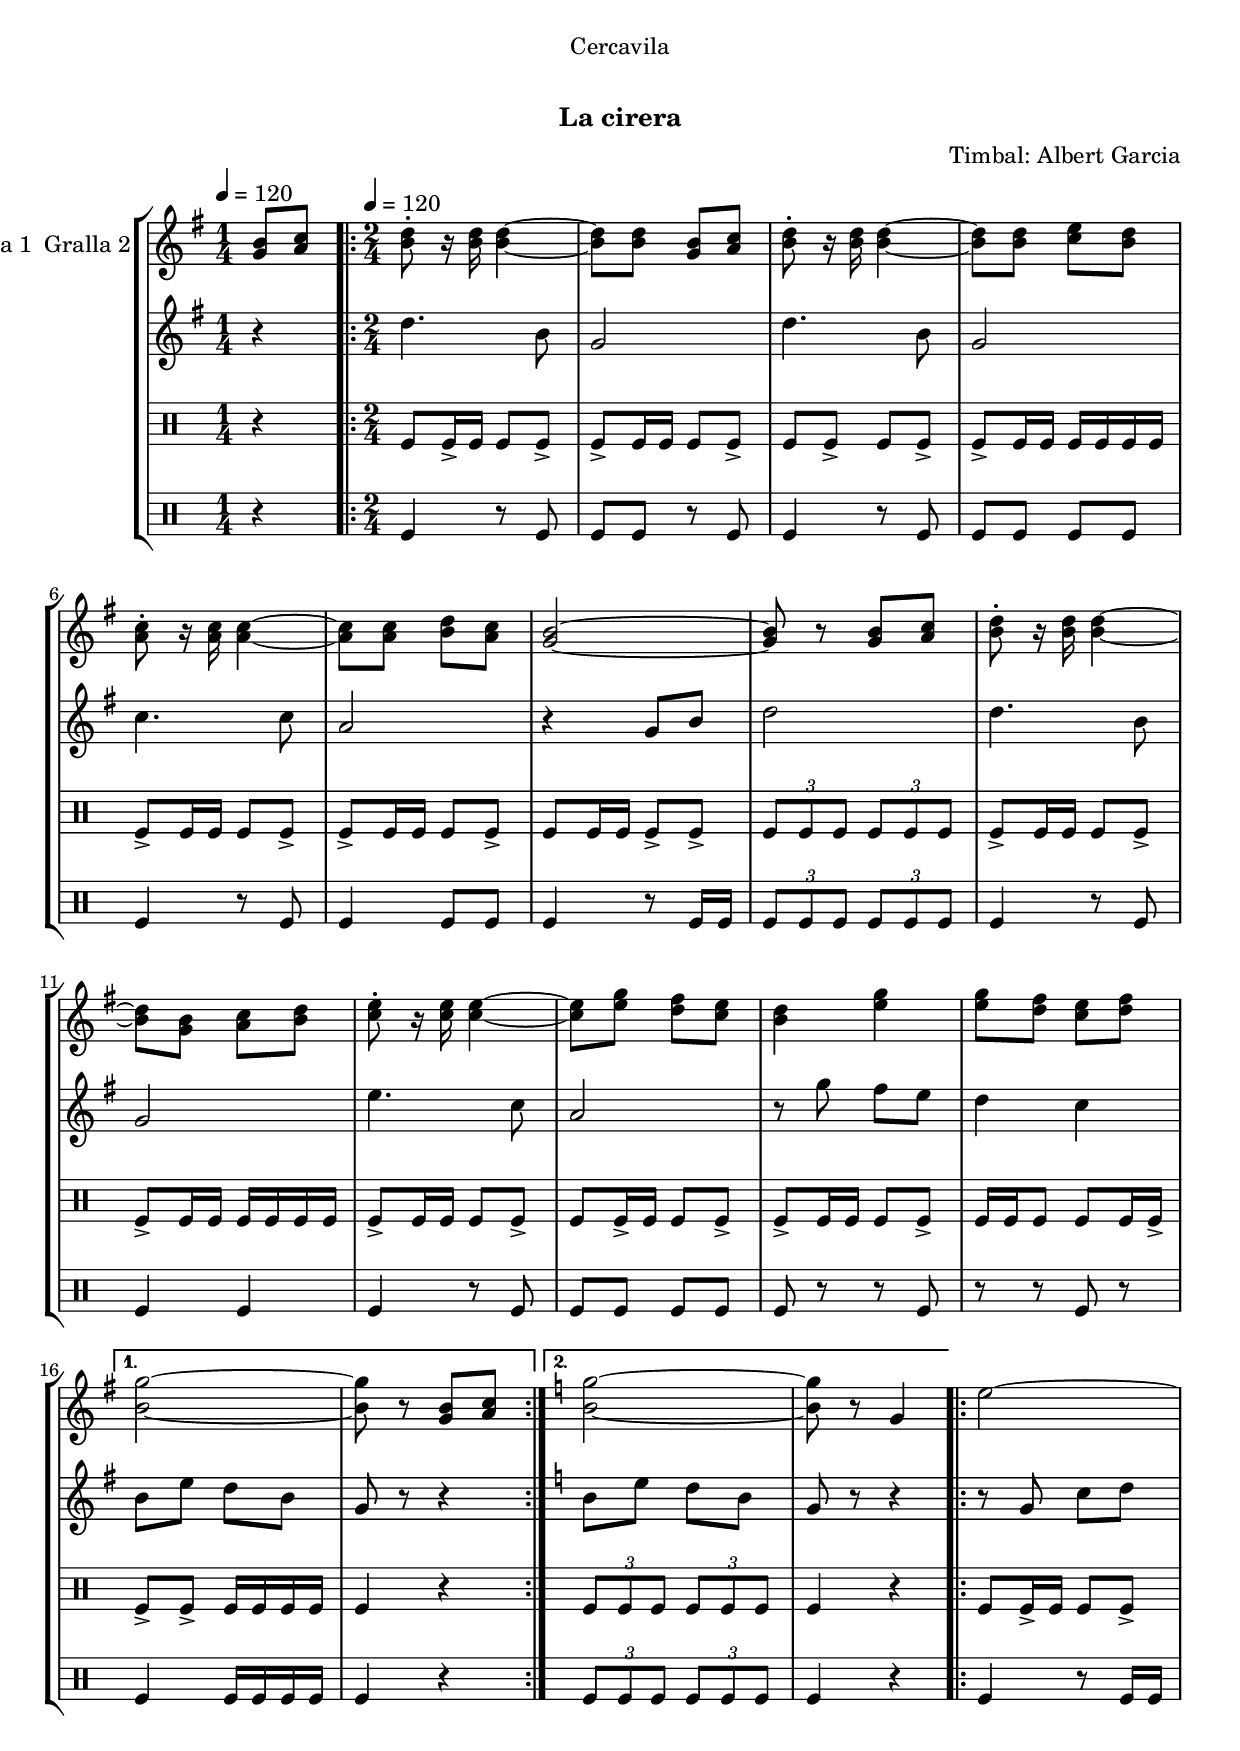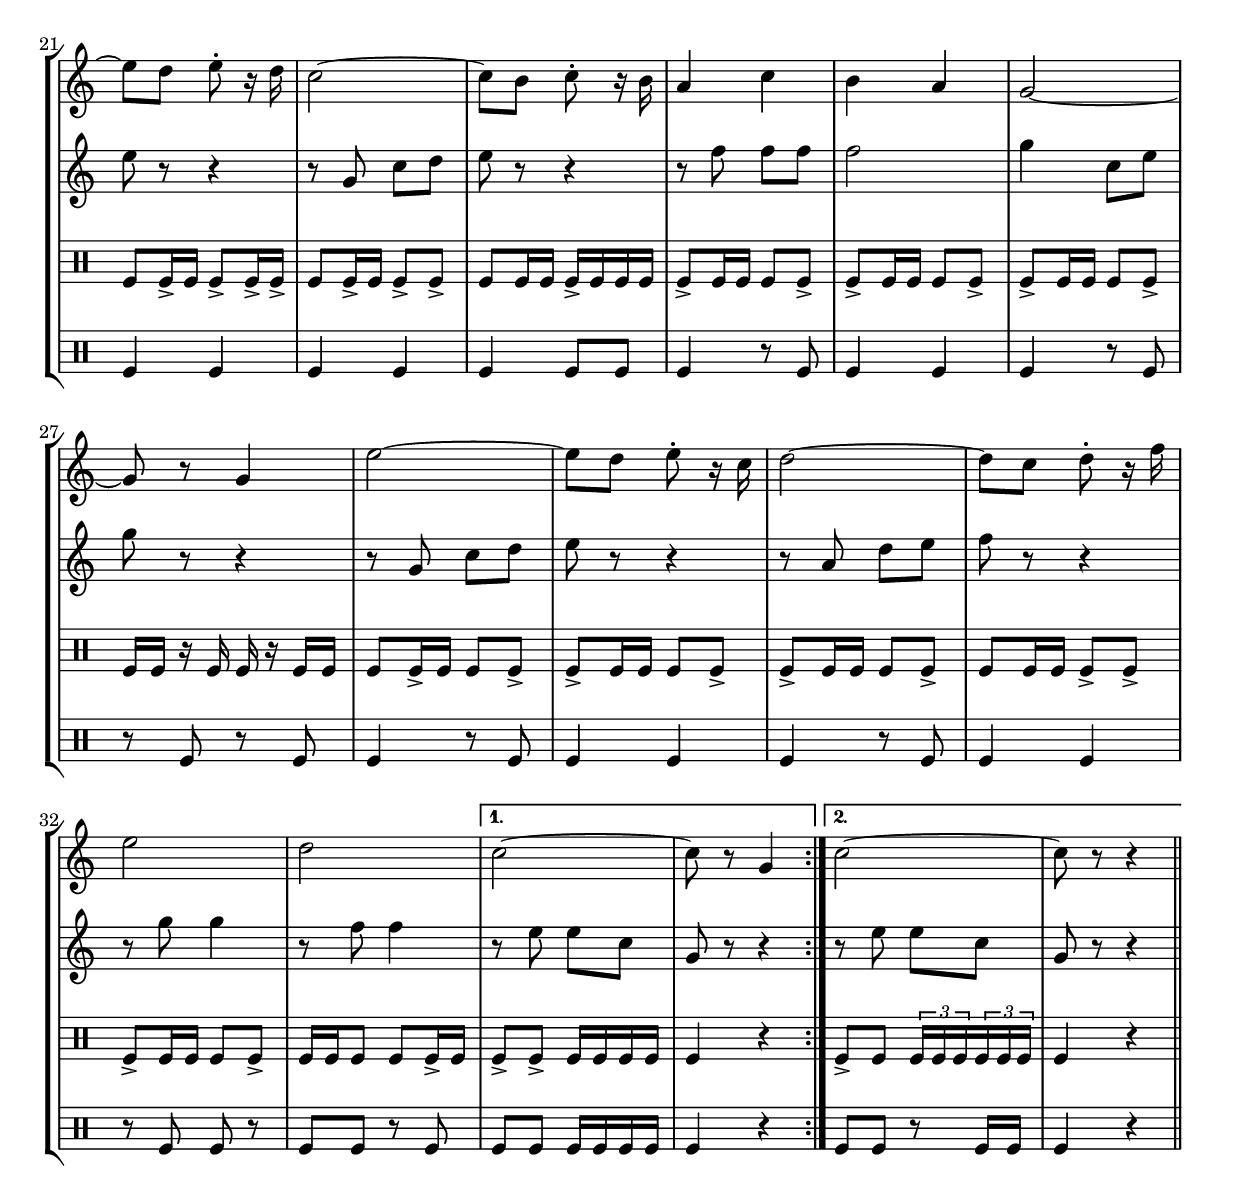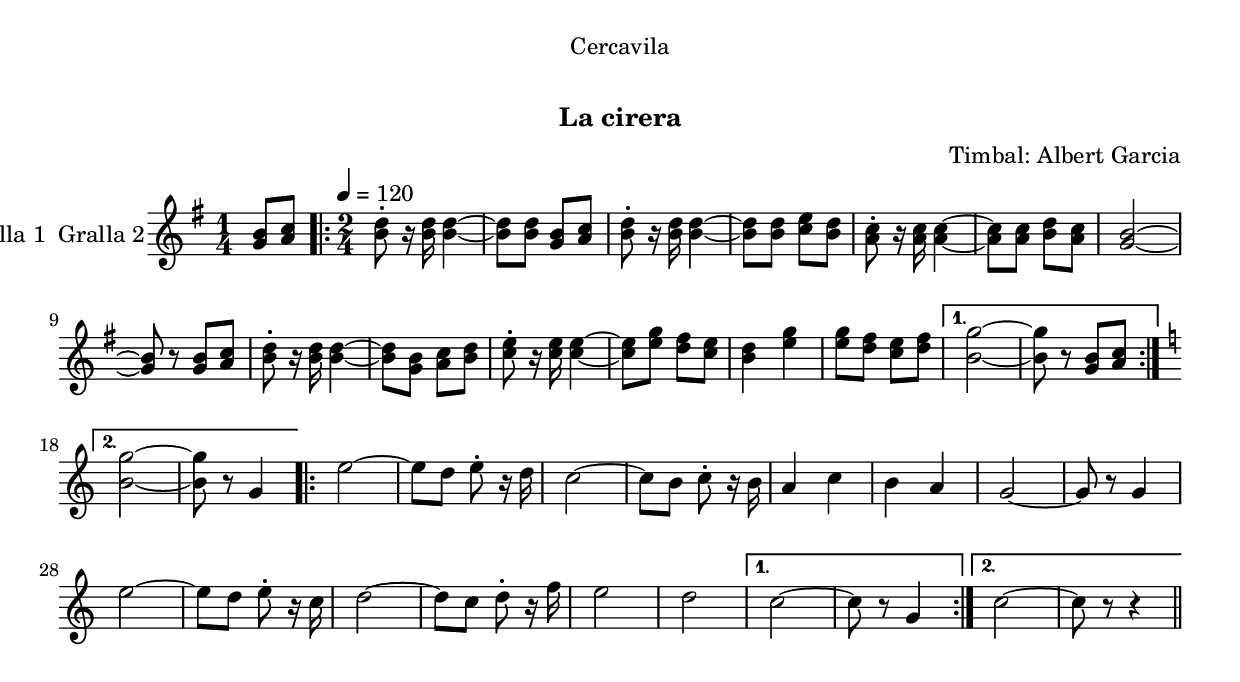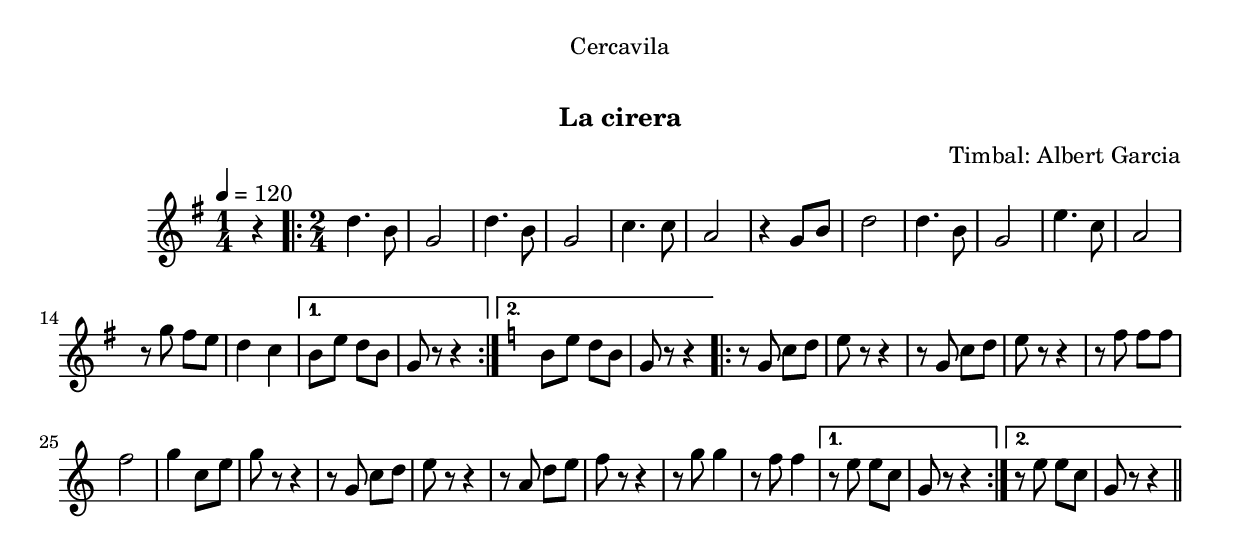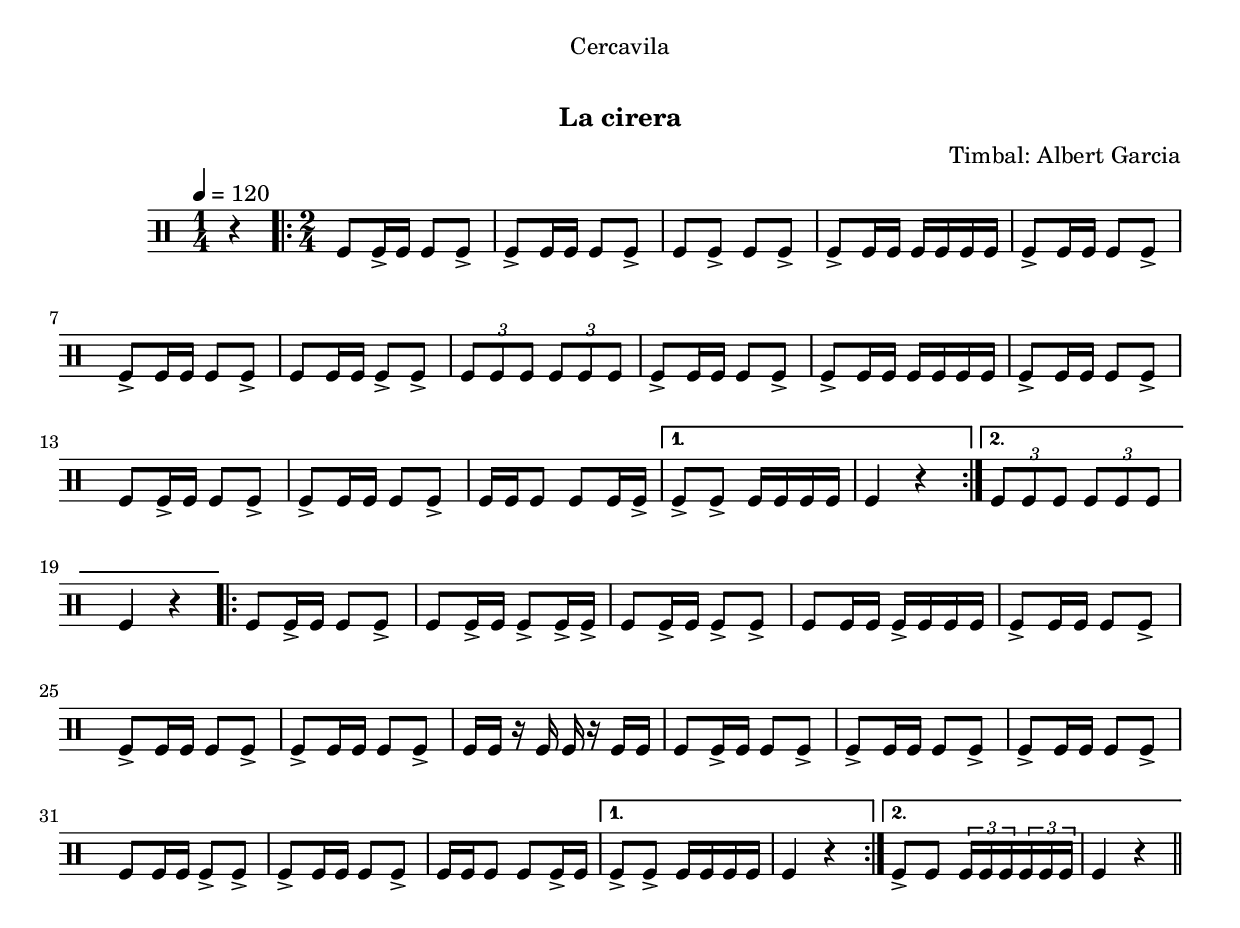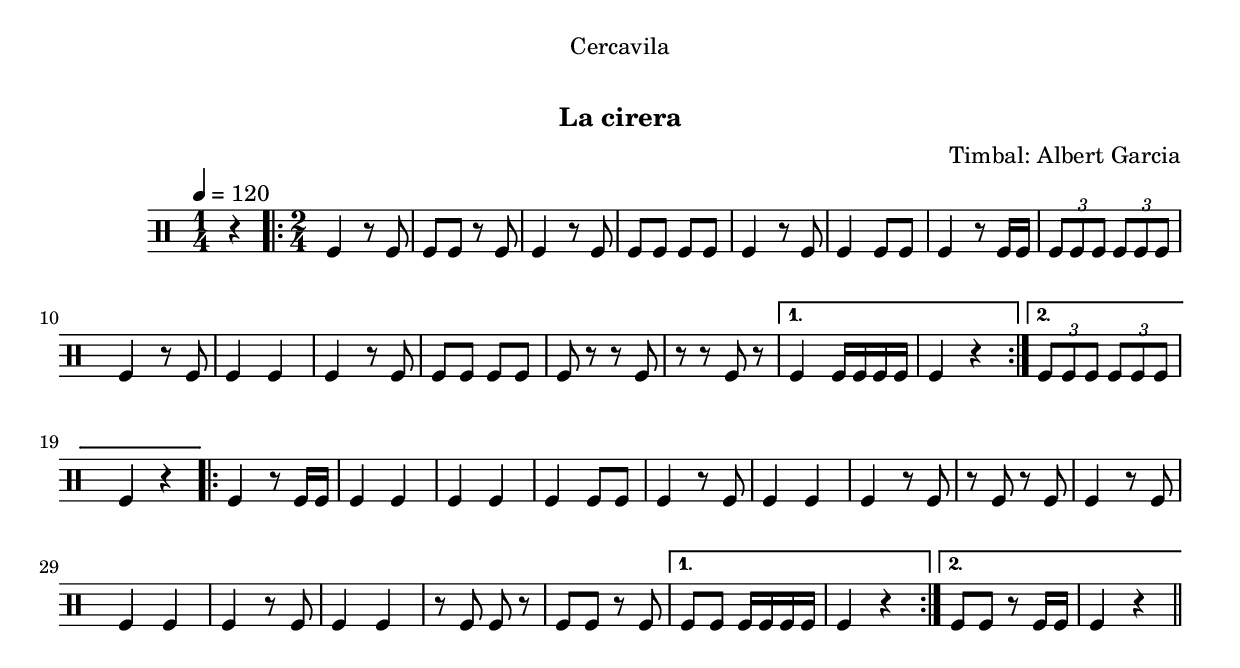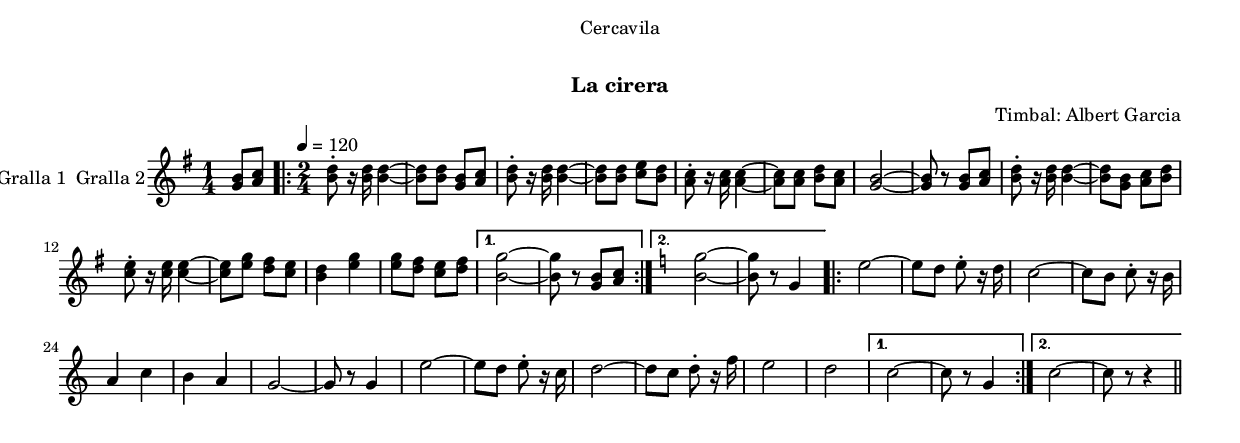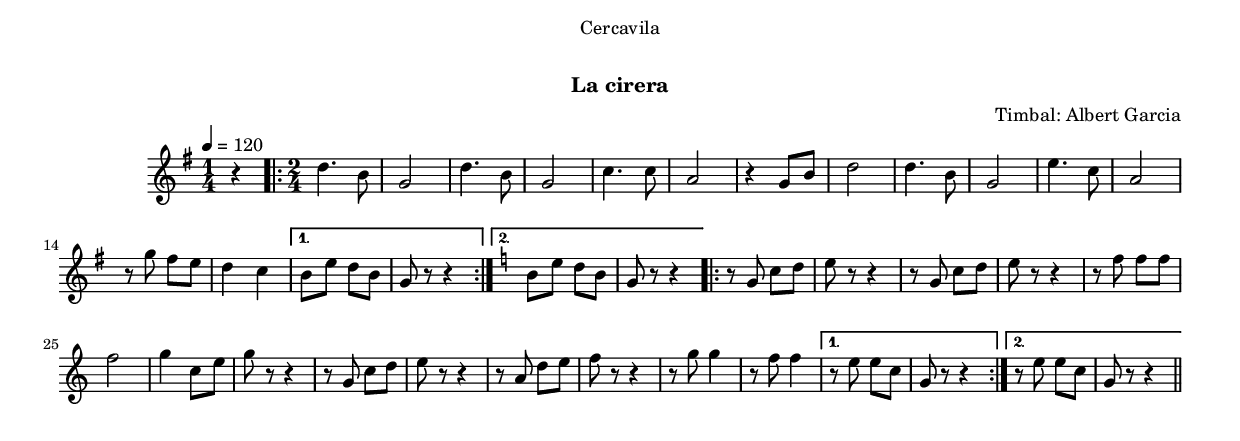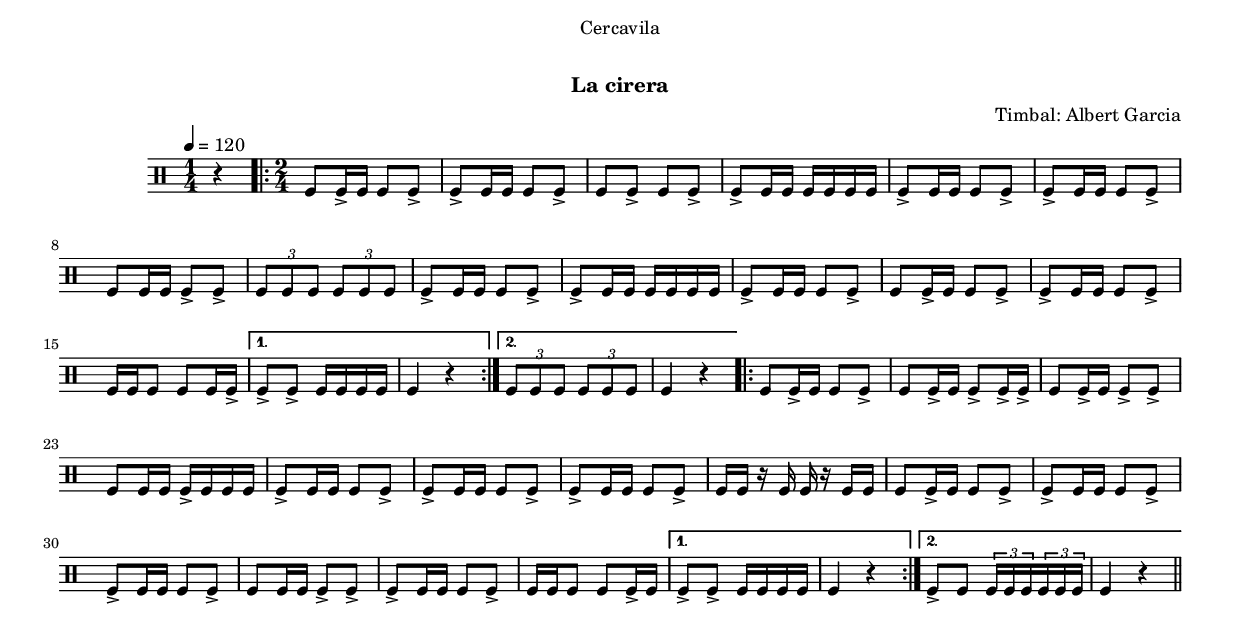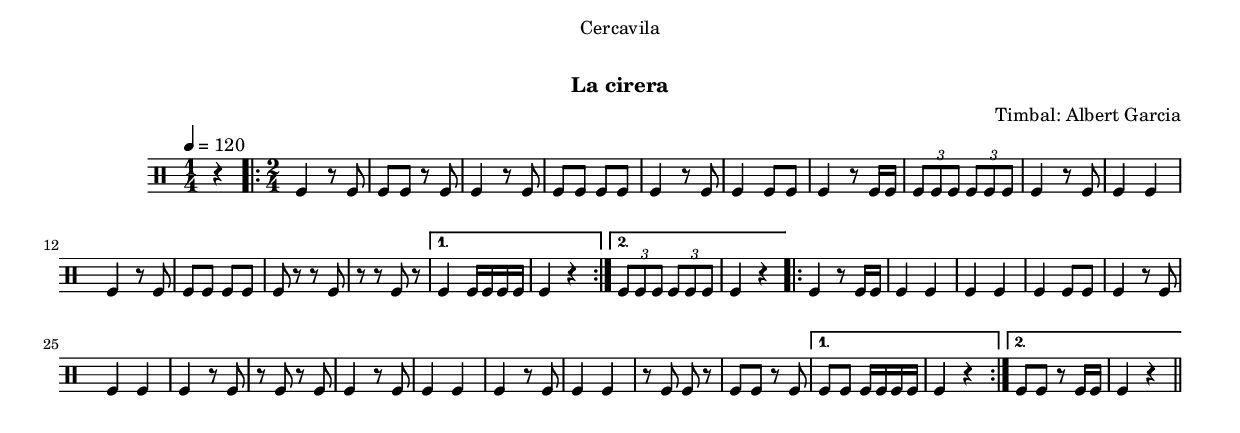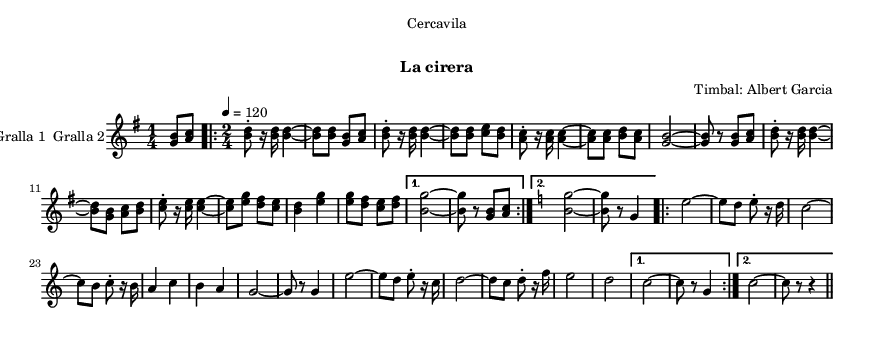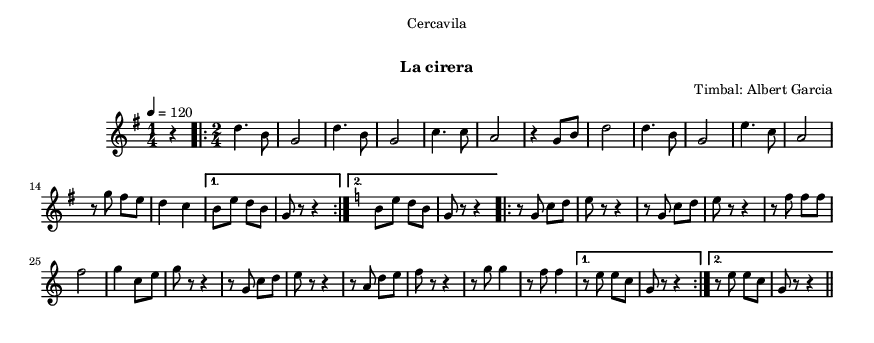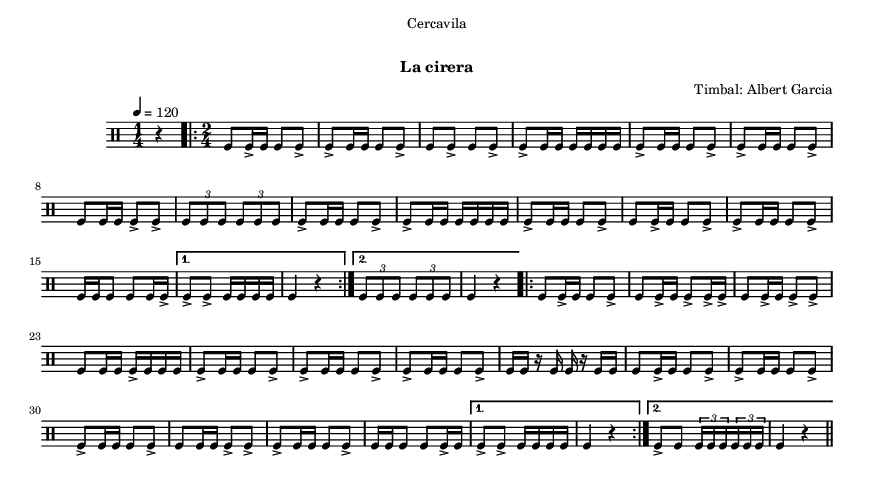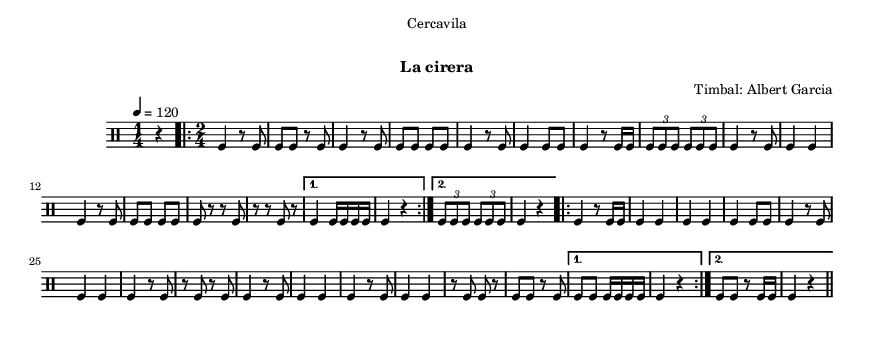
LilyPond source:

\version "2.16.0"

\header {
  dedication="Cercavila"
  title="   "
  subtitle="La cirera"
  subsubtitle=""
  poet=""
  meter=""
  piece=""
  composer="Timbal: Albert Garcia"
  arranger=""
  opus=""
  instrument=""
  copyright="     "
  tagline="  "
}

liniaroAa =
\relative g'
{
  \clef treble
  \key g \major
  \time 1/4
  <g b>8 <a c> \tempo 4 = 120  |
  \time 2/4   \repeat volta 2 { <b d>8-. r16 <b d> <b d>4 ~ ~  |
  <b d>8 <b d> <g b> <a c>  |
  <b d>8-. r16 <b d> <b d>4 ~ ~  |
  %05
  <b d>8 <b d> <c e> <b d>  |
  <a c>8-. r16 <a c> <a c>4 ~ ~  |
  <a c>8 <a c> <b d> <a c>  |
  <g b>2 ~ ~  |
  <g b>8 r <g b> <a c>  |
  %10
  <b d>8-. r16 <b d> <b d>4 ~ ~  |
  <b d>8 <g b> <a c> <b d>  |
  <c e>8-. r16 <c e> <c e>4 ~ ~  |
  <c e>8 <e g> <d fis> <c e>  |
  <b d>4 <e g>  |
  %15
  <e g>8 <d fis> <c e> <d fis> }
  \alternative { { <b g'>2 ~ ~  |
  <b g'>8 r <g b> <a c> }
  { \key c \major <b g'>2 ~ ~  |
  <b g'>8 r g4 } }
  %20
  \repeat volta 2 { e'2 ~  |
  e8 d e-. r16 d  |
  c2 ~  |
  c8 b c-. r16 b  |
  a4 c  |
  %25
  b4 a  |
  g2 ~  |
  g8 r g4  |
  e'2 ~  |
  e8 d e-. r16 c  |
  %30
  d2 ~  |
  d8 c d-. r16 f  |
  e2  |
  d2 }
  \alternative { { c2 ~  |
  %35
  c8 r g4 }
  { c2 ~  |
  c8 r r4 } } \bar "||" % kompletite
}

liniaroAb =
\relative d''
{
  \tempo 4 = 120
  \clef treble
  \key g \major
  \time 1/4
  r4  |
  \time 2/4   \repeat volta 2 { d4. b8  |
  g2  |
  d'4. b8  |
  %05
  g2  |
  c4. c8  |
  a2  |
  r4 g8 b  |
  d2  |
  %10
  d4. b8  |
  g2  |
  e'4. c8  |
  a2  |
  r8 g' fis e  |
  %15
  d4 c }
  \alternative { { b8 e d b  |
  g8 r r4 }
  { \key c \major b8 e d b  |
  g8 r r4 } }
  %20
  \repeat volta 2 { r8 g c d  |
  e8 r r4  |
  r8 g, c d  |
  e8 r r4  |
  r8 f f f  |
  %25
  f2  |
  g4 c,8 e  |
  g8 r r4  |
  r8 g, c d  |
  e8 r r4  |
  %30
  r8 a, d e  |
  f8 r r4  |
  r8 g g4  |
  r8 f f4 }
  \alternative { { r8 e e c  |
  %35
  g8 r r4 }
  { r8 e' e c  |
  g8 r r4 } } \bar "||" % kompletite
}

liniaroAc =
\drummode
{
  \tempo 4 = 120
  \time 1/4
  r4  |
  \time 2/4   \repeat volta 2 { tomfl8 tomfl16 -> tomfl tomfl8 tomfl ->  |
  tomfl8 -> tomfl16 tomfl tomfl8 tomfl ->  |
  tomfl8 tomfl -> tomfl tomfl ->  |
  %05
  tomfl8 -> tomfl16 tomfl tomfl tomfl tomfl tomfl  |
  tomfl8 -> tomfl16 tomfl tomfl8 tomfl ->  |
  tomfl8 -> tomfl16 tomfl tomfl8 tomfl ->  |
  tomfl8 tomfl16 tomfl tomfl8 -> tomfl ->  |
  \times 2/3 { tomfl8 tomfl tomfl } \times 2/3 { tomfl tomfl tomfl }  |
  %10
  tomfl8 -> tomfl16 tomfl tomfl8 tomfl ->  |
  tomfl8 -> tomfl16 tomfl tomfl tomfl tomfl tomfl  |
  tomfl8 -> tomfl16 tomfl tomfl8 tomfl ->  |
  tomfl8 tomfl16 -> tomfl tomfl8 tomfl ->  |
  tomfl8 -> tomfl16 tomfl tomfl8 tomfl ->  |
  %15
  tomfl16 tomfl tomfl8 tomfl tomfl16 tomfl -> }
  \alternative { { tomfl8 -> tomfl -> tomfl16 tomfl tomfl tomfl  |
  tomfl4 r }
  { \times 2/3 { tomfl8 tomfl tomfl } \times 2/3 { tomfl tomfl tomfl }  |
  tomfl4 r } }
  %20
  \repeat volta 2 { tomfl8 tomfl16 -> tomfl tomfl8 tomfl ->  |
  tomfl8 tomfl16 -> tomfl tomfl8 -> tomfl16 -> tomfl ->  |
  tomfl8 tomfl16 -> tomfl tomfl8 -> tomfl ->  |
  tomfl8 tomfl16 tomfl tomfl -> tomfl tomfl tomfl  |
  tomfl8 -> tomfl16 tomfl tomfl8 tomfl ->  |
  %25
  tomfl8 -> tomfl16 tomfl tomfl8 tomfl ->  |
  tomfl8 -> tomfl16 tomfl tomfl8 tomfl ->  |
  tomfl16 tomfl r tomfl tomfl r tomfl tomfl  |
  tomfl8 tomfl16 -> tomfl tomfl8 tomfl ->  |
  tomfl8 -> tomfl16 tomfl tomfl8 tomfl ->  |
  %30
  tomfl8 -> tomfl16 tomfl tomfl8 tomfl ->  |
  tomfl8 tomfl16 tomfl tomfl8 -> tomfl ->  |
  tomfl8 -> tomfl16 tomfl tomfl8 tomfl ->  |
  tomfl16 tomfl tomfl8 tomfl tomfl16 -> tomfl }
  \alternative { { tomfl8 -> tomfl -> tomfl16 tomfl tomfl tomfl  |
  %35
  tomfl4 r }
  { tomfl8 -> tomfl \times 2/3 { tomfl16 tomfl tomfl } \times 2/3 { tomfl tomfl tomfl }  |
  tomfl4 r } } \bar "||"
}

liniaroAd =
\drummode
{
  \tempo 4 = 120
  \time 1/4
  r4  |
  \time 2/4   \repeat volta 2 { tomfl4 r8 tomfl  |
  tomfl8 tomfl r tomfl  |
  tomfl4 r8 tomfl  |
  %05
  tomfl8 tomfl tomfl tomfl  |
  tomfl4 r8 tomfl  |
  tomfl4 tomfl8 tomfl  |
  tomfl4 r8 tomfl16 tomfl  |
  \times 2/3 { tomfl8 tomfl tomfl } \times 2/3 { tomfl tomfl tomfl }  |
  %10
  tomfl4 r8 tomfl  |
  tomfl4 tomfl  |
  tomfl4 r8 tomfl  |
  tomfl8 tomfl tomfl tomfl  |
  tomfl8 r r tomfl  |
  %15
  r8 r tomfl r }
  \alternative { { tomfl4 tomfl16 tomfl tomfl tomfl  |
  tomfl4 r }
  { \times 2/3 { tomfl8 tomfl tomfl } \times 2/3 { tomfl tomfl tomfl }  |
  tomfl4 r } }
  %20
  \repeat volta 2 { tomfl4 r8 tomfl16 tomfl  |
  tomfl4 tomfl  |
  tomfl4 tomfl  |
  tomfl4 tomfl8 tomfl  |
  tomfl4 r8 tomfl  |
  %25
  tomfl4 tomfl  |
  tomfl4 r8 tomfl  |
  r8 tomfl r tomfl  |
  tomfl4 r8 tomfl  |
  tomfl4 tomfl  |
  %30
  tomfl4 r8 tomfl  |
  tomfl4 tomfl  |
  r8 tomfl tomfl r  |
  tomfl8 tomfl r tomfl }
  \alternative { { tomfl8 tomfl tomfl16 tomfl tomfl tomfl  |
  %35
  tomfl4 r }
  { tomfl8 tomfl r tomfl16 tomfl  |
  tomfl4 r } } \bar "||"
}

\book {

\paper {
  print-page-number = false
  #(set-paper-size "a4")
  #(layout-set-staff-size 20)
}

\bookpart {
  \score {
    \new StaffGroup {
      \override Score.RehearsalMark #'self-alignment-X = #LEFT
      <<
        \new Staff \with {instrumentName = #"Gralla 1  Gralla 2" } \liniaroAa
        \new Staff \with {instrumentName = #"" } \liniaroAb
        \new DrumStaff \with {instrumentName = #"" } \liniaroAc
        \new DrumStaff \with {instrumentName = #"" } \liniaroAd
      >>
    }
    \layout {}
  }\score { \unfoldRepeats
    \new StaffGroup {
      \override Score.RehearsalMark #'self-alignment-X = #LEFT
      <<
        \new Staff \with {instrumentName = #"Gralla 1  Gralla 2" } \liniaroAa
        \new Staff \with {instrumentName = #"" } \liniaroAb
        \new DrumStaff \with {instrumentName = #"" } \liniaroAc
        \new DrumStaff \with {instrumentName = #"" } \liniaroAd
      >>
    }
    \midi {}
  }
}

\bookpart {
  \header {}
  \score {
    \new StaffGroup {
      \override Score.RehearsalMark #'self-alignment-X = #LEFT
      <<
        \new Staff \with {instrumentName = #"Gralla 1  Gralla 2" } \liniaroAa
      >>
    }
    \layout {}
  }\score { \unfoldRepeats
    \new StaffGroup {
      \override Score.RehearsalMark #'self-alignment-X = #LEFT
      <<
        \new Staff \with {instrumentName = #"Gralla 1  Gralla 2" } \liniaroAa
      >>
    }
    \midi {}
  }
}

\bookpart {
  \header {}
  \score {
    \new StaffGroup {
      \override Score.RehearsalMark #'self-alignment-X = #LEFT
      <<
        \new Staff \with {instrumentName = #"" } \liniaroAb
      >>
    }
    \layout {}
  }\score { \unfoldRepeats
    \new StaffGroup {
      \override Score.RehearsalMark #'self-alignment-X = #LEFT
      <<
        \new Staff \with {instrumentName = #"" } \liniaroAb
      >>
    }
    \midi {}
  }
}

\bookpart {
  \header {}
  \score {
    \new StaffGroup {
      \override Score.RehearsalMark #'self-alignment-X = #LEFT
      <<
        \new DrumStaff \with {instrumentName = #"" } \liniaroAc
      >>
    }
    \layout {}
  }\score { \unfoldRepeats
    \new StaffGroup {
      \override Score.RehearsalMark #'self-alignment-X = #LEFT
      <<
        \new DrumStaff \with {instrumentName = #"" } \liniaroAc
      >>
    }
    \midi {}
  }
}

\bookpart {
  \header {}
  \score {
    \new StaffGroup {
      \override Score.RehearsalMark #'self-alignment-X = #LEFT
      <<
        \new DrumStaff \with {instrumentName = #"" } \liniaroAd
      >>
    }
    \layout {}
  }\score { \unfoldRepeats
    \new StaffGroup {
      \override Score.RehearsalMark #'self-alignment-X = #LEFT
      <<
        \new DrumStaff \with {instrumentName = #"" } \liniaroAd
      >>
    }
    \midi {}
  }
}

}

\book {

\paper {
  print-page-number = false
  #(set-paper-size "a5landscape")
  #(layout-set-staff-size 16)
}

\bookpart {
  \header {}
  \score {
    \new StaffGroup {
      \override Score.RehearsalMark #'self-alignment-X = #LEFT
      <<
        \new Staff \with {instrumentName = #"Gralla 1  Gralla 2" } \liniaroAa
      >>
    }
    \layout {}
  }
}

\bookpart {
  \header {}
  \score {
    \new StaffGroup {
      \override Score.RehearsalMark #'self-alignment-X = #LEFT
      <<
        \new Staff \with {instrumentName = #"" } \liniaroAb
      >>
    }
    \layout {}
  }
}

\bookpart {
  \header {}
  \score {
    \new StaffGroup {
      \override Score.RehearsalMark #'self-alignment-X = #LEFT
      <<
        \new DrumStaff \with {instrumentName = #"" } \liniaroAc
      >>
    }
    \layout {}
  }
}

\bookpart {
  \header {}
  \score {
    \new StaffGroup {
      \override Score.RehearsalMark #'self-alignment-X = #LEFT
      <<
        \new DrumStaff \with {instrumentName = #"" } \liniaroAd
      >>
    }
    \layout {}
  }
}

}

\book {

\paper {
  print-page-number = false
  #(set-paper-size "a6landscape")
  #(layout-set-staff-size 12)
}

\bookpart {
  \header {}
  \score {
    \new StaffGroup {
      \override Score.RehearsalMark #'self-alignment-X = #LEFT
      <<
        \new Staff \with {instrumentName = #"Gralla 1  Gralla 2" } \liniaroAa
      >>
    }
    \layout {}
  }
}

\bookpart {
  \header {}
  \score {
    \new StaffGroup {
      \override Score.RehearsalMark #'self-alignment-X = #LEFT
      <<
        \new Staff \with {instrumentName = #"" } \liniaroAb
      >>
    }
    \layout {}
  }
}

\bookpart {
  \header {}
  \score {
    \new StaffGroup {
      \override Score.RehearsalMark #'self-alignment-X = #LEFT
      <<
        \new DrumStaff \with {instrumentName = #"" } \liniaroAc
      >>
    }
    \layout {}
  }
}

\bookpart {
  \header {}
  \score {
    \new StaffGroup {
      \override Score.RehearsalMark #'self-alignment-X = #LEFT
      <<
        \new DrumStaff \with {instrumentName = #"" } \liniaroAd
      >>
    }
    \layout {}
  }
}

}

